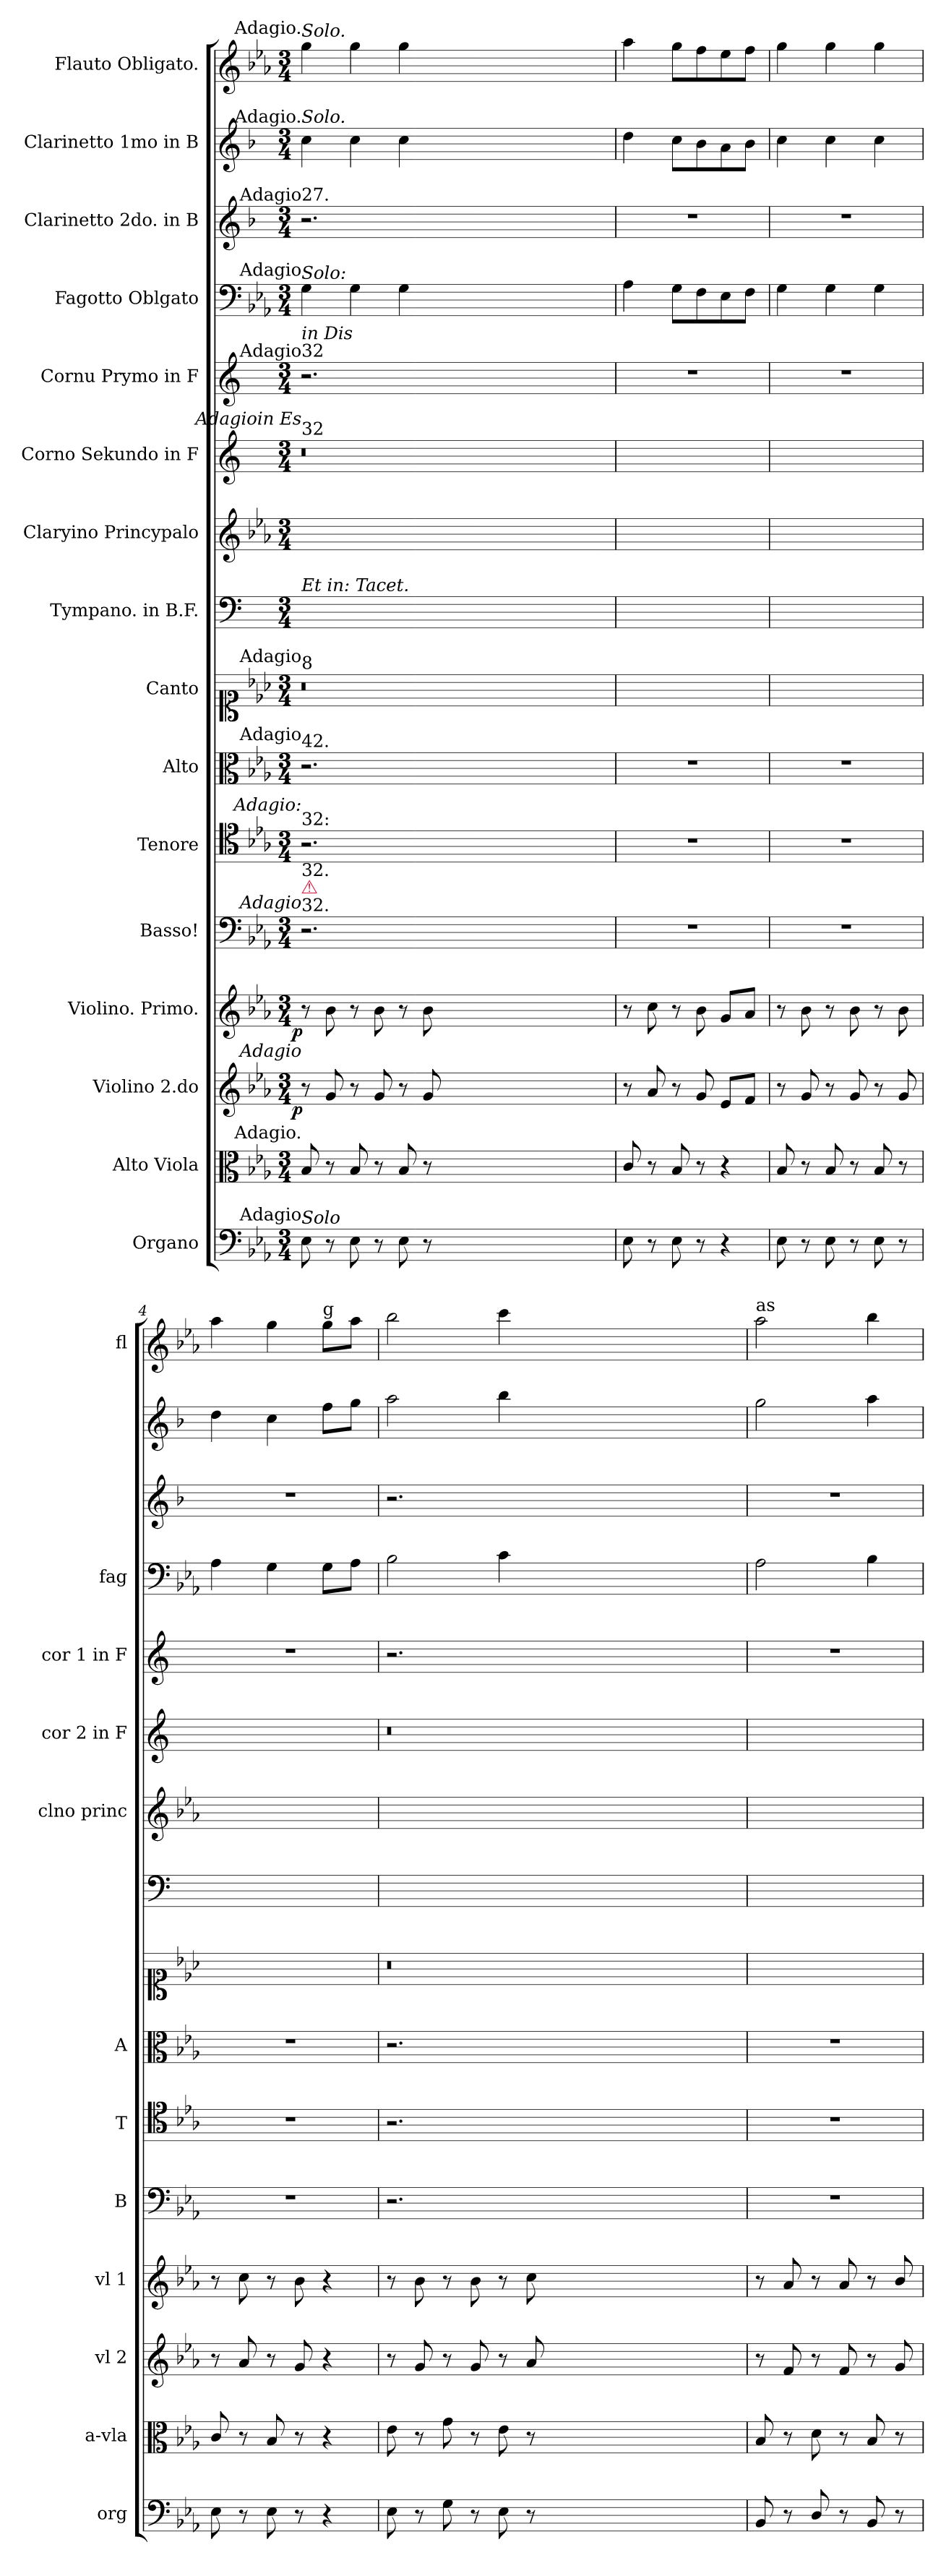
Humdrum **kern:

**kern	**dynam	**kern	**kern	**dynam	**kern	**dynam	**kern	**kern	**kern	**kern	**kern	**kern	**kern	**kern	**kern	**kern	**kern	**dynam	**kern
*part16	*part16	*part15	*part14	*part14	*part13	*part13	*part12	*part11	*part10	*part9	*part8	*part7	*part6	*part5	*part4	*part3	*part2	*part2	*part1
*staff16	*staff16	*staff15	*staff14	*staff14	*staff13	*staff13	*staff12	*staff11	*staff10	*staff9	*staff8	*staff7	*staff6	*staff5	*staff4	*staff3	*staff2	*staff2	*staff1
*I"Organo	*	*I"Alto Viola	*I"Violino 2.do	*	*I"Violino. Primo.	*	*I"Basso!	*I"Tenore	*I"Alto	*I"Canto	*I"Tympano. in B.F.	*I"Claryino Princypalo	*I"Corno Sekundo in F	*I"Cornu Prymo in F	*I"Fagotto Oblgato	*I"Clarinetto 2do. in B	*I"Clarinetto 1mo in B	*	*I"Flauto Obligato.
*I'org	*	*I'a-vla	*I'vl 2	*	*I'vl 1	*	*I'B	*I'T	*I'A	*	*	*I'clno princ	*I'cor 2 in F	*I'cor 1 in F	*I'fag	*	*	*	*I'fl
*clefF4	*	*clefC3	*clefG2	*	*clefG2	*	*clefF4	*clefC4	*clefC3	*clefC1	*clefF4	*clefG2	*clefG2	*clefG2	*clefF4	*clefG2	*clefG2	*	*clefG2
*	*	*	*	*	*	*	*	*	*	*	*ITrd-2c-3	*	*ITrd-2c-3	*ITrd-2c-3	*	*ITrd1c2	*ITrd1c2	*	*
*k[b-e-a-]	*	*k[b-e-a-]	*k[b-e-a-]	*	*k[b-e-a-]	*	*k[b-e-a-]	*k[b-e-a-]	*k[b-e-a-]	*k[b-e-a-]	*k[b-e-a-]	*k[b-e-a-]	*k[b-e-a-]	*k[b-e-a-]	*k[b-e-a-]	*k[b-e-a-]	*k[b-e-a-]	*	*k[b-e-a-]
*E-:	*	*E-:	*E-:	*	*E-:	*	*E-:	*E-:	*E-:	*E-:	*	*E-:	*	*	*E-:	*E-:	*E-:	*	*E-:
*M3/4	*	*M3/4	*M3/4	*	*M3/4	*	*M3/4	*M3/4	*M3/4	*M3/4	*M3/4	*M3/4	*M3/4	*M3/4	*M3/4	*M3/4	*M3/4	*	*M3/4
=1	=1	=1	=1	=1	=1	=1	=1	=1	=1	=1	=1	=1	=1	=1	=1	=1	=1	=1	=1
!	!	!	!	!	!	!	!	!	!	!	!	!	!	!	!	!	!	!	!LO:TX:a:i:t=Solo.
!	!	!	!	!	!	!	!	!	!	!	!	!	!	!	!	!	!	!	!LO:TX:a:rj:t=Adagio.
!	!	!	!	!	!	!	!	!	!	!	!	!	!	!	!	!	!LO:TX:a:i:t=Solo.	!	!
!	!	!	!	!	!	!	!	!	!	!	!	!	!	!	!	!	!LO:TX:a:rj:t=Adagio.	!	!
!	!	!	!	!	!	!	!	!	!	!	!	!	!	!	!	!LO:TX:a:t=27.	!	!	!
!	!	!	!	!	!	!	!	!	!	!	!	!	!	!	!	!LO:TX:a:rj:t=Adagio	!	!	!
!	!	!	!	!	!	!	!	!	!	!	!	!	!	!	!LO:TX:a:i:t=Solo&colon;	!	!	!	!
!	!	!	!	!	!	!	!	!	!	!	!	!	!	!	!LO:TX:a:rj:t=Adagio	!	!	!	!
!	!	!	!	!	!	!	!	!	!	!	!	!	!	!LO:TX:a:t=32	!	!	!	!	!
!	!	!	!	!	!	!	!	!	!	!	!	!	!	!LO:TX:a:i:t=in Dis	!	!	!	!	!
!	!	!	!	!	!	!	!	!	!	!	!	!	!	!LO:TX:a:rj:t=Adagio	!	!	!	!	!
!	!	!	!	!	!	!	!	!	!	!	!	!	!LO:TX:a:t=32	!	!	!	!	!	!
!	!	!	!	!	!	!	!	!	!	!	!	!	!LO:TX:a:i:rj:t=Adagioin Es	!	!	!	!	!	!
!	!	!	!	!	!	!	!	!	!	!	!LO:TX:a:i:t=Et in&colon; Tacet.	!	!	!	!	!	!	!	!
!	!	!	!	!	!	!	!	!	!	!LO:TX:a:t=8	!	!	!	!	!	!	!	!	!
!	!	!	!	!	!	!	!	!	!	!LO:TX:a:rj:t=Adagio	!	!	!	!	!	!	!	!	!
!	!	!	!	!	!	!	!	!	!LO:TX:a:t=42.	!	!	!	!	!	!	!	!	!	!
!	!	!	!	!	!	!	!	!	!LO:TX:a:rj:t=Adagio	!	!	!	!	!	!	!	!	!	!
!	!	!	!	!	!	!	!	!LO:TX:a:t=32&colon;	!	!	!	!	!	!	!	!	!	!	!
!	!	!	!	!	!	!	!	!LO:TX:b:t=32.	!	!	!	!	!	!	!	!	!	!	!
!	!	!	!	!	!	!	!	!LO:TX:a:i:rj:t=Adagio&colon;	!	!	!	!	!	!	!	!	!	!	!
!	!	!	!	!	!	!	!LO:TX:a:t=32.	!	!	!	!	!	!	!	!	!	!	!	!
!	!	!	!	!	!	!	!LO:TX:a:color=crimson:t=⚠	!	!	!	!	!	!	!	!	!	!	!	!
!	!	!	!	!	!	!	!LO:TX:a:i:rj:t=Adagio	!	!	!	!	!	!	!	!	!	!	!	!
!	!	!	!LO:TX:a:i:rj:t=Adagio	!	!	!	!	!	!	!	!	!	!	!	!	!	!	!	!
!	!	!LO:TX:a:rj:t=Adagio.	!	!	!	!	!	!	!	!	!	!	!	!	!	!	!	!	!
!LO:TX:a:i:t=Solo	!	!	!	!	!	!	!	!	!	!	!	!	!	!	!	!	!	!	!
!LO:TX:a:rj:t=Adagio	!	!	!	!	!	!	!	!	!	!	!	!	!	!	!	!	!	!	!
!	!LO:DY:b:rj	!	!	!LO:DY:b:rj	!	!LO:DY:b:rj	!	!	!	!	!	!	!	!	!	!	!	!	!
8E-\	p&colon;	8B-/	8r	p.	8r	p.	2.r	2.r	2.r	0.r	2.ryy	2.ryy	0.r	2.r	4G\	2.r	4b-\	pia	4gg\
8r	.	8r	8g/	.	8b-\	.	.	.	.	.	.	.	.	.	.	.	.	.	.
8E-\	.	8B-/	8r	.	8r	.	.	.	.	.	.	.	.	.	4G\	.	4b-\	.	4gg\
8r	.	8r	8g/	.	8b-\	.	.	.	.	.	.	.	.	.	.	.	.	.	.
8E-\	.	8B-/	8r	.	8r	.	.	.	.	.	.	.	.	.	4G\	.	4b-\	.	4gg\
8r	.	8r	8g/	.	8b-\	.	.	.	.	.	.	.	.	.	.	.	.	.	.
0ryy	.	0ryy	0ryy	.	0ryy	.	0ryy	0ryy	0ryy	.	0ryy	0ryy	.	0ryy	0ryy	0ryy	0ryy	.	0ryy
4ryy	.	4ryy	4ryy	.	4ryy	.	4ryy	4ryy	4ryy	.	4ryy	4ryy	.	4ryy	4ryy	4ryy	4ryy	.	4ryy
=2	=2	=2	=2	=2	=2	=2	=2	=2	=2	=2	=2	=2	=2	=2	=2	=2	=2	=2	=2
8E-\	.	8c/	8r	.	8r	.	2.r	2.r	2.r	2.ryy	2.ryy	2.ryy	2.ryy	2.r	4A-\	2.r	4cc\	.	4aa-\
8r	.	8r	8a-/	.	8cc\	.	.	.	.	.	.	.	.	.	.	.	.	.	.
8E-\	.	8B-/	8r	.	8r	.	.	.	.	.	.	.	.	.	8G\L	.	8b-\L	.	8gg\L
8r	.	8r	8g/	.	8b-\	.	.	.	.	.	.	.	.	.	8F\	.	8a-\	.	8ff\
4r	.	4r	8e-/L	.	8g/L	.	.	.	.	.	.	.	.	.	8E-\	.	8g\	.	8ee-\
.	.	.	8f/J	.	8a-/J	.	.	.	.	.	.	.	.	.	8F\J	.	8a-\J	.	8ff\J
=3	=3	=3	=3	=3	=3	=3	=3	=3	=3	=3	=3	=3	=3	=3	=3	=3	=3	=3	=3
8E-\	.	8B-/	8r	.	8r	.	2.r	2.r	2.r	2.ryy	2.ryy	2.ryy	2.ryy	2.r	4G\	2.r	4b-\	.	4gg\
8r	.	8r	8g/	.	8b-\	.	.	.	.	.	.	.	.	.	.	.	.	.	.
8E-\	.	8B-/	8r	.	8r	.	.	.	.	.	.	.	.	.	4G\	.	4b-\	.	4gg\
8r	.	8r	8g/	.	8b-\	.	.	.	.	.	.	.	.	.	.	.	.	.	.
8E-\	.	8B-/	8r	.	8r	.	.	.	.	.	.	.	.	.	4G\	.	4b-\	.	4gg\
8r	.	8r	8g/	.	8b-\	.	.	.	.	.	.	.	.	.	.	.	.	.	.
=4	=4	=4	=4	=4	=4	=4	=4	=4	=4	=4	=4	=4	=4	=4	=4	=4	=4	=4	=4
8E-\	.	8c/	8r	.	8r	.	2.r	2.r	2.r	2.ryy	2.ryy	2.ryy	2.ryy	2.r	4A-\	2.r	4cc\	.	4aa-\
8r	.	8r	8a-/	.	8cc\	.	.	.	.	.	.	.	.	.	.	.	.	.	.
8E-\	.	8B-/	8r	.	8r	.	.	.	.	.	.	.	.	.	4G\	.	4b-\	.	4gg\
8r	.	8r	8g/	.	8b-\	.	.	.	.	.	.	.	.	.	.	.	.	.	.
!	!	!	!	!	!	!	!	!	!	!	!	!	!	!	!	!	!	!	!LO:TX:a:t=g
4r	.	4r	4r	.	4r	.	.	.	.	.	.	.	.	.	8G\L	.	8ee-\L	.	8gg\L
.	.	.	.	.	.	.	.	.	.	.	.	.	.	.	8A-\J	.	8ff\J	.	8aa-\J
=5	=5	=5	=5	=5	=5	=5	=5	=5	=5	=5	=5	=5	=5	=5	=5	=5	=5	=5	=5
8E-\	.	8e-\	8r	.	8r	.	2.r	2.r	2.r	0.r	2.ryy	2.ryy	0.r	2.r	2B-\	2.r	2gg\	.	2bb-\
8r	.	8r	8g/	.	8b-\	.	.	.	.	.	.	.	.	.	.	.	.	.	.
8G\	.	8g\	8r	.	8r	.	.	.	.	.	.	.	.	.	.	.	.	.	.
8r	.	8r	8g/	.	8b-\	.	.	.	.	.	.	.	.	.	.	.	.	.	.
8E-\	.	8e-\	8r	.	8r	.	.	.	.	.	.	.	.	.	4c\	.	4aa-\	.	4ccc\
8r	.	8r	8a-/	.	8cc\	.	.	.	.	.	.	.	.	.	.	.	.	.	.
0ryy	.	0ryy	0ryy	.	0ryy	.	0ryy	0ryy	0ryy	.	0ryy	0ryy	.	0ryy	0ryy	0ryy	0ryy	.	0ryy
4ryy	.	4ryy	4ryy	.	4ryy	.	4ryy	4ryy	4ryy	.	4ryy	4ryy	.	4ryy	4ryy	4ryy	4ryy	.	4ryy
=6	=6	=6	=6	=6	=6	=6	=6	=6	=6	=6	=6	=6	=6	=6	=6	=6	=6	=6	=6
!	!	!	!	!	!	!	!	!	!	!	!	!	!	!	!	!	!	!	!LO:TX:a:t=as
8BB-/	.	8B-/	8r	.	8r	.	2.r	2.r	2.r	2.ryy	2.ryy	2.ryy	2.ryy	2.r	2A-\	2.r	2ff\	.	2aa-\
8r	.	8r	8f/	.	8a-/	.	.	.	.	.	.	.	.	.	.	.	.	.	.
8D/	.	8d\	8r	.	8r	.	.	.	.	.	.	.	.	.	.	.	.	.	.
8r	.	8r	8f/	.	8a-/	.	.	.	.	.	.	.	.	.	.	.	.	.	.
8BB-/	.	8B-/	8r	.	8r	.	.	.	.	.	.	.	.	.	4B-\	.	4gg\	.	4bb-\
8r	.	8r	8g/	.	8b-/	.	.	.	.	.	.	.	.	.	.	.	.	.	.
=	=	=	=	=	=	=	=	=	=	=	=	=	=	=	=	=	=	=	=
*-	*-	*-	*-	*-	*-	*-	*-	*-	*-	*-	*-	*-	*-	*-	*-	*-	*-	*-	*-
